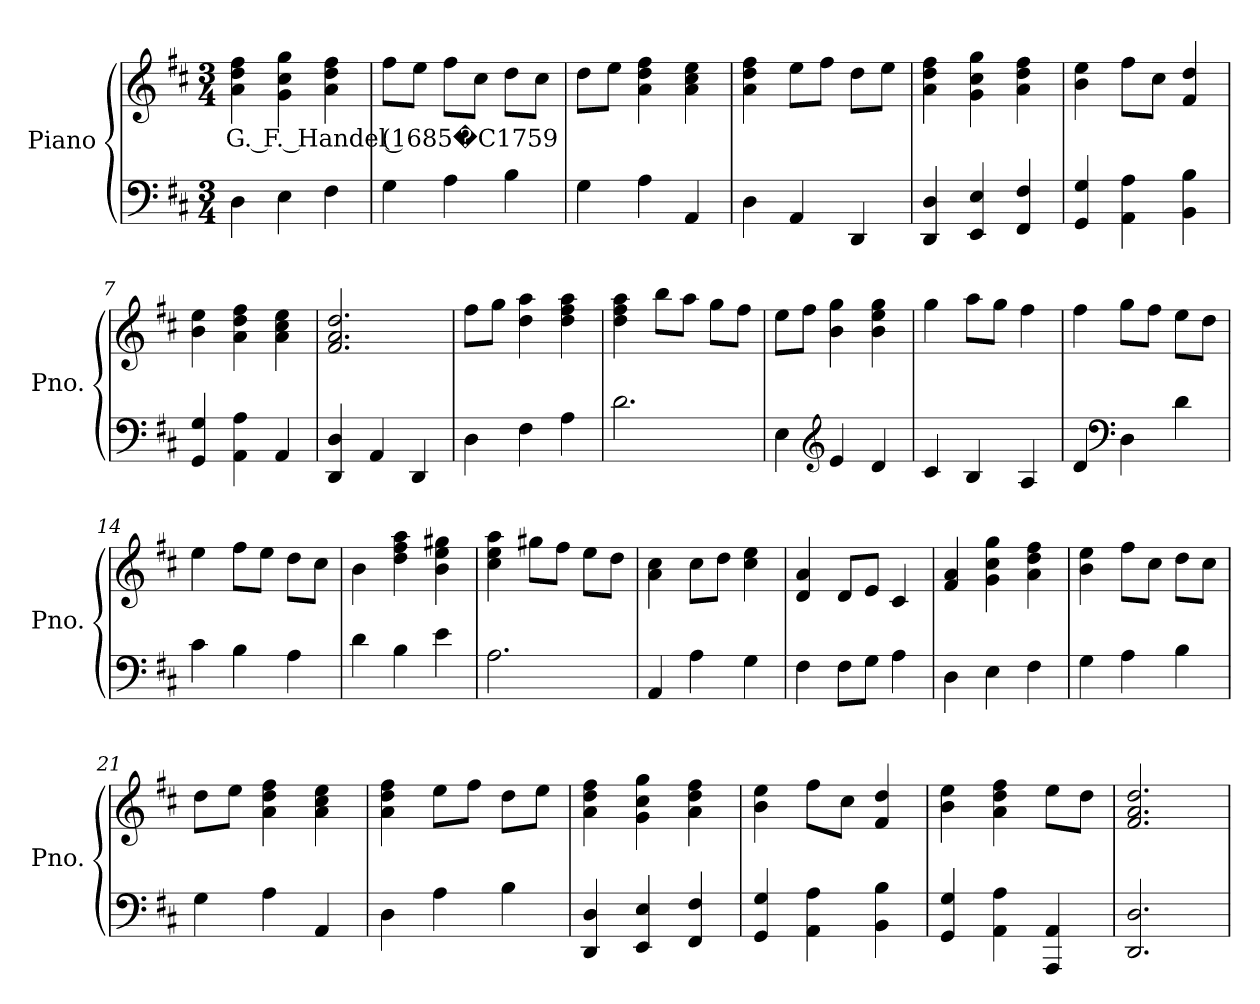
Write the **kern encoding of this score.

**kern	**kern	**text
*part2	*part1	*part1
*staff2	*staff1	*staff1
*I"Piano	*I"Piano	*
*I'Pno.	*I'Pno.	*
*clefF4	*clefG2	*
*k[f#c#]	*k[f#c#]	*
*M3/4	*M3/4	*
*MM72	*MM72	*
=1	=1	=1
!	!	!LO:LY:b
4D\	4a\ 4dd\ 4ff#\	G. F. Handel (1685�C1759
4E\	4g\ 4cc#\ 4gg\	.
4F#\	4a\ 4dd\ 4ff#\	.
=2	=2	=2
4G\	8ff#\L	.
.	8ee\J	.
4A\	8ff#\L	.
.	8cc#\J	.
4B\	8dd\L	.
.	8cc#\J	.
=3	=3	=3
4G\	8dd\L	.
.	8ee\J	.
4A\	4a\ 4dd\ 4ff#\	.
4AA/	4a\ 4cc#\ 4ee\	.
=4	=4	=4
4D\	4a\ 4dd\ 4ff#\	.
4AA/	8ee\L	.
.	8ff#\J	.
4DD/	8dd\L	.
.	8ee\J	.
=5	=5	=5
4DD/ 4D/	4a\ 4dd\ 4ff#\	.
4EE/ 4E/	4g\ 4cc#\ 4gg\	.
4FF#/ 4F#/	4a\ 4dd\ 4ff#\	.
!!LO:LB:g=z
=6	=6	=6
4GG/ 4G/	4b\ 4ee\	.
4AA\ 4A\	8ff#\L	.
.	8cc#\J	.
4BB\ 4B\	4f#/ 4dd/	.
=7	=7	=7
4GG/ 4G/	4b\ 4ee\	.
4AA\ 4A\	4a\ 4dd\ 4ff#\	.
4AA/	4a\ 4cc#\ 4ee\	.
=8	=8	=8
4DD/ 4D/	2.f#/ 2.a/ 2.dd/	.
4AA/	.	.
4DD/	.	.
=9	=9	=9
4D\	8ff#\L	.
.	8gg\J	.
4F#\	4dd\ 4aa\	.
4A\	4dd\ 4ff#\ 4aa\	.
=10	=10	=10
2.d\	4dd\ 4ff#\ 4aa\	.
.	8bb\L	.
.	8aa\J	.
.	8gg\L	.
.	8ff#\J	.
=11	=11	=11
4E\	8ee\L	.
.	8ff#\J	.
*clefG2	*	*
4e/	4b\ 4gg\	.
4d/	4b\ 4ee\ 4gg\	.
=12	=12	=12
4c#/	4gg\	.
4B/	8aa\L	.
.	8gg\J	.
4A/	4ff#\	.
!!LO:LB:g=z
=13	=13	=13
4d/	4ff#\	.
*clefF4	*	*
4D\	8gg\L	.
.	8ff#\J	.
4d\	8ee\L	.
.	8dd\J	.
=14	=14	=14
4c#\	4ee\	.
4B\	8ff#\L	.
.	8ee\J	.
4A\	8dd\L	.
.	8cc#\J	.
=15	=15	=15
4d\	4b\	.
4B\	4dd\ 4ff#\ 4aa\	.
4e\	4b\ 4ee\ 4gg#X\	.
=16	=16	=16
2.A\	4cc#\ 4ee\ 4aa\	.
.	8gg#X\L	.
.	8ff#\J	.
.	8ee\L	.
.	8dd\J	.
=17	=17	=17
4AA/	4a\ 4cc#\	.
4A\	8cc#\L	.
.	8dd\J	.
4G\	4cc#\ 4ee\	.
=18	=18	=18
4F#\	4d/ 4a/	.
8F#\L	8d/L	.
8G\J	8e/J	.
4A\	4c#/	.
=19	=19	=19
4D\	4f#/ 4a/	.
4E\	4g\ 4cc#\ 4gg\	.
4F#\	4a\ 4dd\ 4ff#\	.
!!LO:LB:g=z
=20	=20	=20
4G\	4b\ 4ee\	.
4A\	8ff#\L	.
.	8cc#\J	.
4B\	8dd\L	.
.	8cc#\J	.
=21	=21	=21
4G\	8dd\L	.
.	8ee\J	.
4A\	4a\ 4dd\ 4ff#\	.
4AA/	4a\ 4cc#\ 4ee\	.
=22	=22	=22
4D\	4a\ 4dd\ 4ff#\	.
4A\	8ee\L	.
.	8ff#\J	.
4B\	8dd\L	.
.	8ee\J	.
=23	=23	=23
4DD/ 4D/	4a\ 4dd\ 4ff#\	.
4EE/ 4E/	4g\ 4cc#\ 4gg\	.
4FF#/ 4F#/	4a\ 4dd\ 4ff#\	.
=24	=24	=24
4GG/ 4G/	4b\ 4ee\	.
4AA\ 4A\	8ff#\L	.
.	8cc#\J	.
4BB\ 4B\	4f#/ 4dd/	.
=25	=25	=25
4GG/ 4G/	4b\ 4ee\	.
4AA\ 4A\	4a\ 4dd\ 4ff#\	.
4AAA/ 4AA/	8ee\L	.
.	8dd\J	.
=26	=26	=26
2.DD/ 2.D/	2.f#/ 2.a/ 2.dd/	.
=	=	=
*-	*-	*-
